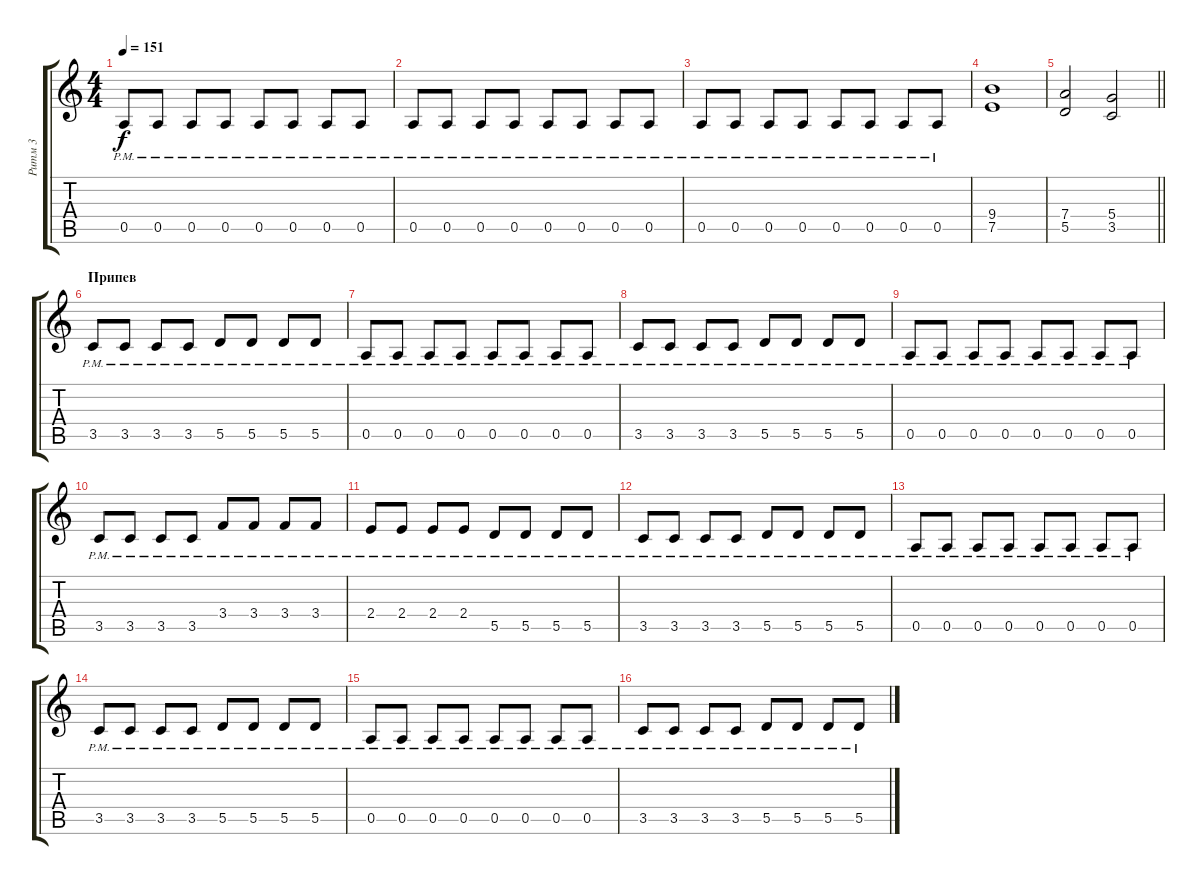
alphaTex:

\track ("Ритм 3" "Ритм 3") {instrument distortionguitar}
\staff {score tabs}
\tuning (E4 B3 G3 D3 A2 E2) {hide}
\ts (4 4)
\tempo 151
\clef g2
\ks c
0.5{pm}.8{dy f} 0.5{pm}.8 0.5{pm}.8 0.5{pm}.8 0.5{pm}.8 0.5{pm}.8 0.5{pm}.8 0.5{pm}.8 |
0.5{pm}.8 0.5{pm}.8 0.5{pm}.8 0.5{pm}.8 0.5{pm}.8 0.5{pm}.8 0.5{pm}.8 0.5{pm}.8 |
0.5{pm}.8 0.5{pm}.8 0.5{pm}.8 0.5{pm}.8 0.5{pm}.8 0.5{pm}.8 0.5{pm}.8 0.5{pm}.8 |
(9.4 7.5).1 |
\barLineRight lightlight
(7.4 5.5).2 (5.4 3.5).2 |
\section ("" "Припев")
3.5{pm}.8 3.5{pm}.8 3.5{pm}.8 3.5{pm}.8 5.5{pm}.8 5.5{pm}.8 5.5{pm}.8 5.5{pm}.8 |
0.5{pm}.8 0.5{pm}.8 0.5{pm}.8 0.5{pm}.8 0.5{pm}.8 0.5{pm}.8 0.5{pm}.8 0.5{pm}.8 |
3.5{pm}.8 3.5{pm}.8 3.5{pm}.8 3.5{pm}.8 5.5{pm}.8 5.5{pm}.8 5.5{pm}.8 5.5{pm}.8 |
0.5{pm}.8 0.5{pm}.8 0.5{pm}.8 0.5{pm}.8 0.5{pm}.8 0.5{pm}.8 0.5{pm}.8 0.5{pm}.8 |
3.5{pm}.8 3.5{pm}.8 3.5{pm}.8 3.5{pm}.8 3.4{pm}.8 3.4{pm}.8 3.4{pm}.8 3.4{pm}.8 |
2.4{pm}.8 2.4{pm}.8 2.4{pm}.8 2.4{pm}.8 5.5{pm}.8 5.5{pm}.8 5.5{pm}.8 5.5{pm}.8 |
3.5{pm}.8 3.5{pm}.8 3.5{pm}.8 3.5{pm}.8 5.5{pm}.8 5.5{pm}.8 5.5{pm}.8 5.5{pm}.8 |
0.5{pm}.8 0.5{pm}.8 0.5{pm}.8 0.5{pm}.8 0.5{pm}.8 0.5{pm}.8 0.5{pm}.8 0.5{pm}.8 |
3.5{pm}.8 3.5{pm}.8 3.5{pm}.8 3.5{pm}.8 5.5{pm}.8 5.5{pm}.8 5.5{pm}.8 5.5{pm}.8 |
0.5{pm}.8 0.5{pm}.8 0.5{pm}.8 0.5{pm}.8 0.5{pm}.8 0.5{pm}.8 0.5{pm}.8 0.5{pm}.8 |
3.5{pm}.8 3.5{pm}.8 3.5{pm}.8 3.5{pm}.8 5.5{pm}.8 5.5{pm}.8 5.5{pm}.8 5.5{pm}.8
